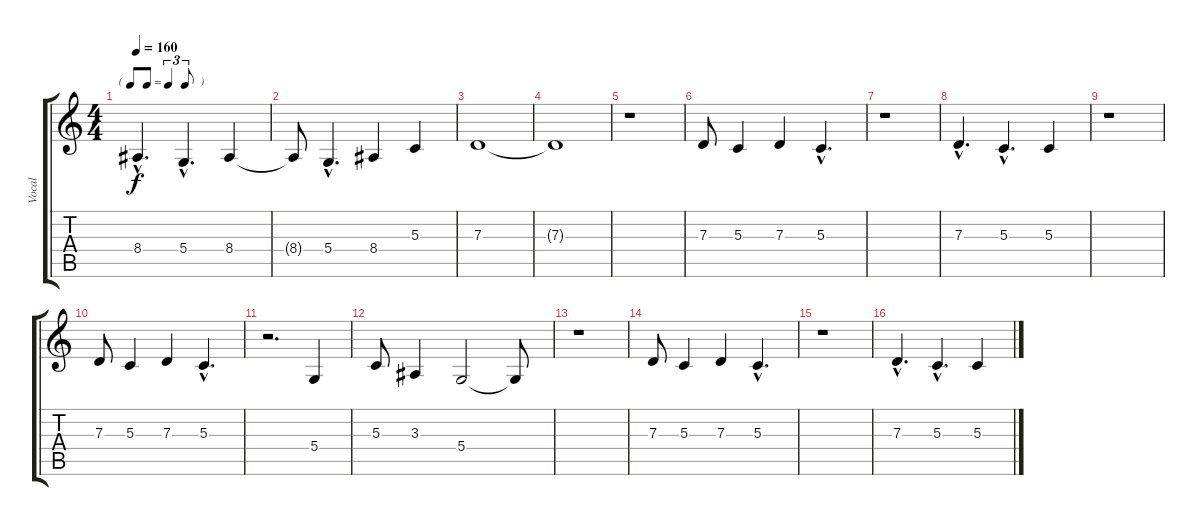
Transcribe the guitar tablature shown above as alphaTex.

\track ("Vocal" "Vocal") {instrument baritonesax}
\staff {score tabs}
\tuning (E4 B3 G3 D3 A2 E2) {hide}
\ts (4 4)
\tf triplet8th
\tempo 160
\clef g2
\ks c
8.4{hac}.4{d dy f} 5.4{hac}.4{d} 8.4.4 |
8.4{t}.8 5.4{hac}.4{d} 8.4.4 5.3.4 |
7.3.1 |
7.3{t}.1 |
r.1 |
7.3.8 5.3.4 7.3.4 5.3{hac}.4{d} |
r.1 |
7.3{hac}.4{d} 5.3{hac}.4{d} 5.3.4 |
r.1 |
7.3.8 5.3.4 7.3.4 5.3{hac}.4{d} |
r.2{d} 5.4.4 |
5.3.8 3.3.4 5.4.2 5.4{t}.8 |
r.1 |
7.3.8 5.3.4 7.3.4 5.3{hac}.4{d} |
r.1 |
7.3{hac}.4{d} 5.3{hac}.4{d} 5.3.4
